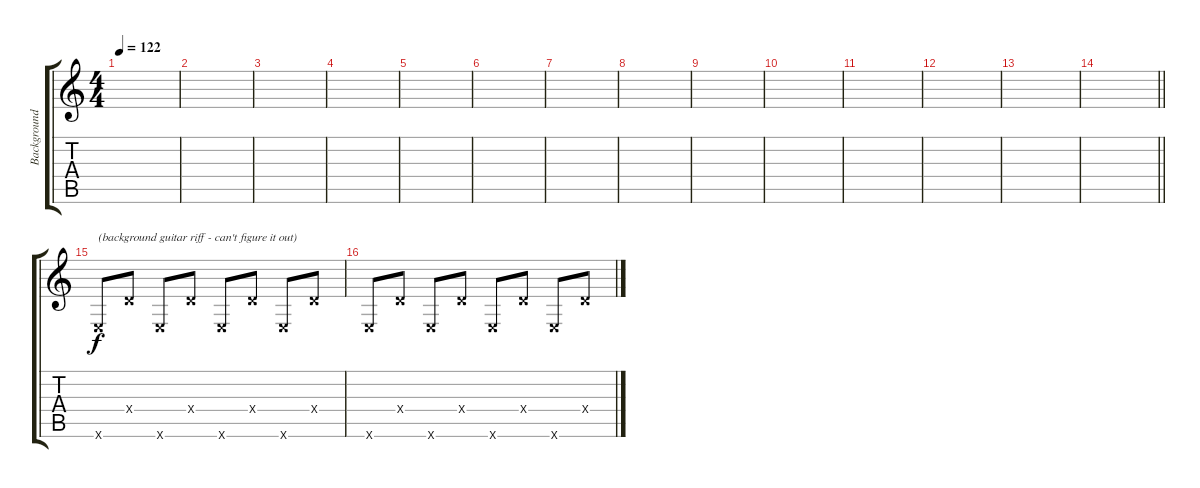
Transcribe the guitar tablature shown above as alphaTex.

\track ("Background" "Background") {instrument distortionguitar}
\staff {score tabs}
\tuning (E4 B3 G3 D3 A2 E2) {hide}
\ts (4 4)
\tempo 122
\clef g2
\ks c
|
|
|
|
|
|
|
|
|
|
|
|
|
\barLineRight lightlight
|
0.6{x}.8{txt "(background guitar riff - can't figure it out)"} 0.4{x}.8 0.6{x}.8 0.4{x}.8 0.6{x}.8 0.4{x}.8 0.6{x}.8 0.4{x}.8 |
0.6{x}.8 0.4{x}.8 0.6{x}.8 0.4{x}.8 0.6{x}.8 0.4{x}.8 0.6{x}.8 0.4{x}.8
